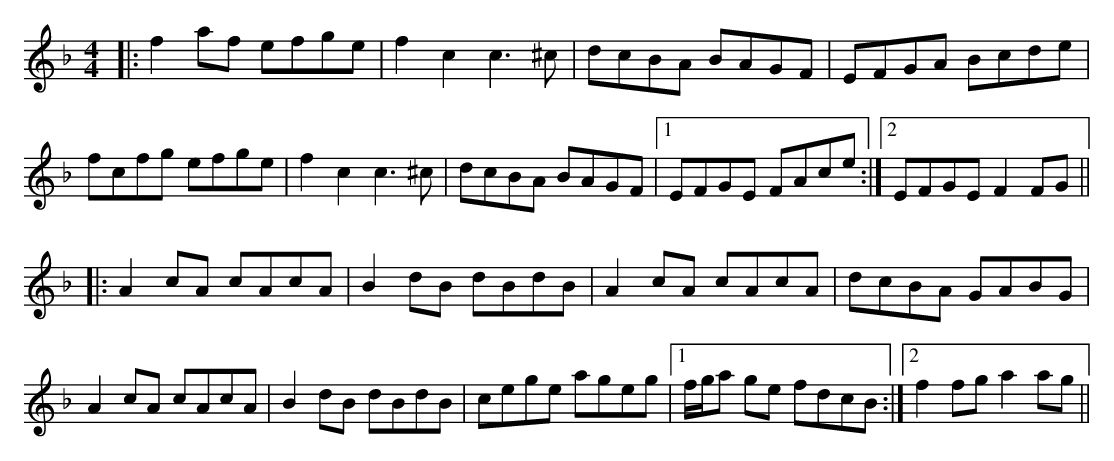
X:1
M:4/4
K:F
|:f2af efge|f2c2 c3^c|dcBA BAGF|EFGA Bcde|
fcfg efge|f2c2 c3^c|dcBA BAGF|1 EFGE FAce:|2 EFGE F2FG||
|:A2cA cAcA|B2dB dBdB|A2cA cAcA|dcBA GABG|
A2cA cAcA|B2dB dBdB|cege ageg|1 f/g/a ge fdcB:|2 f2fg a2ag||
